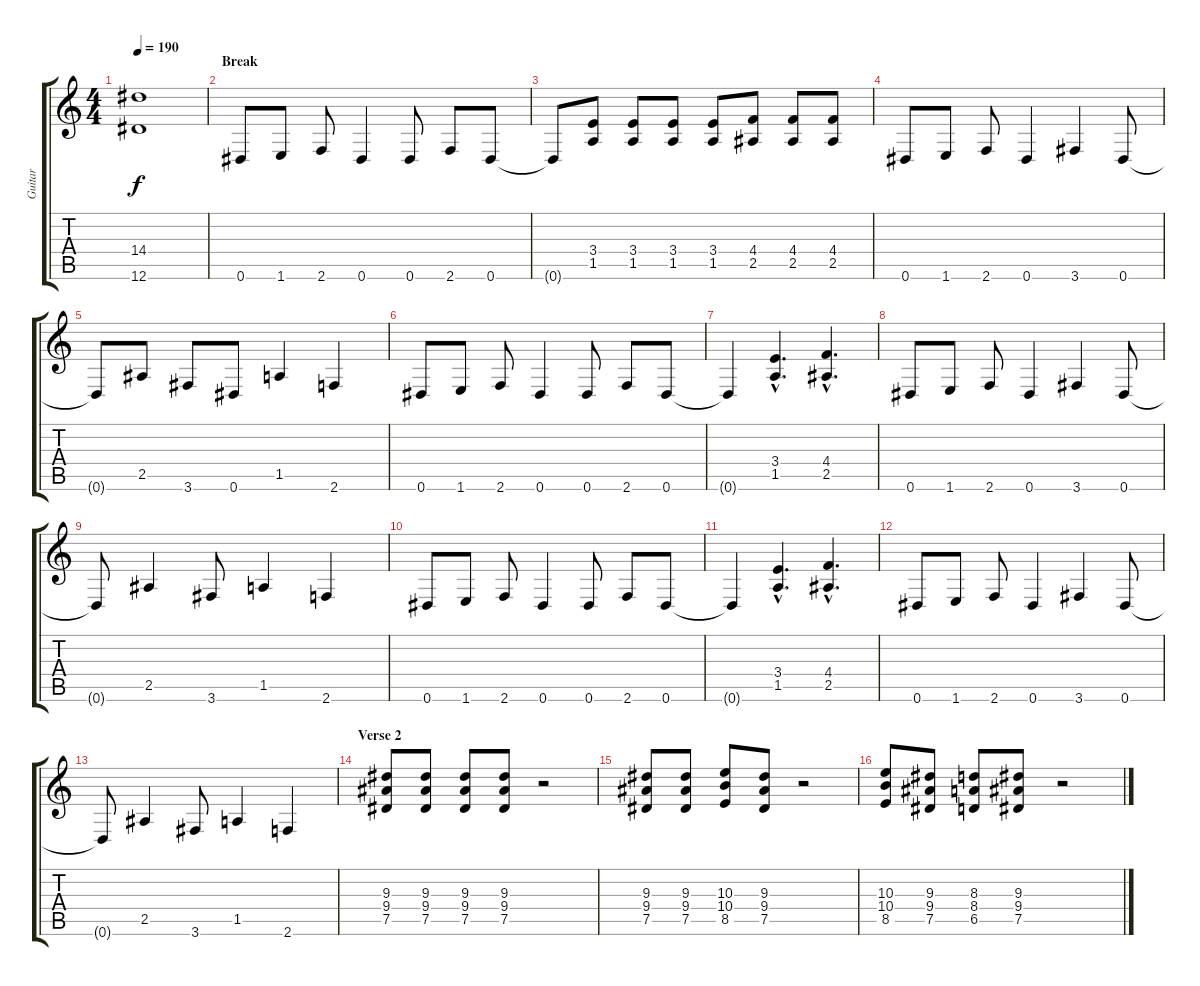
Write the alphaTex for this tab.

\track ("Guitar" "Guitar") {instrument overdrivenguitar}
\staff {score tabs}
\tuning (Eb4 Bb3 Gb3 Db3 Ab2 Eb2) {hide}
\ts (4 4)
\tempo 190
\clef g2
\ks c
(14.4{t} 12.6{t}).1{dy f} |
\section ("" "Break")
0.6.8 1.6.8 2.6.8 0.6.4 0.6.8 2.6.8 0.6.8 |
0.6{t}.8 (3.4 1.5).8 (3.4 1.5).8 (3.4 1.5).8 (3.4 1.5).8 (4.4 2.5).8 (4.4 2.5).8 (4.4 2.5).8 |
0.6.8 1.6.8 2.6.8 0.6.4 3.6.4 0.6.8 |
0.6{t}.8 2.5.8 3.6.8 0.6.8 1.5.4 2.6.4 |
0.6.8 1.6.8 2.6.8 0.6.4 0.6.8 2.6.8 0.6.8 |
0.6{t}.4 (3.4{hac} 1.5{hac}).4{d} (4.4{hac} 2.5{hac}).4{d} |
0.6.8 1.6.8 2.6.8 0.6.4 3.6.4 0.6.8 |
0.6{t}.8 2.5.4 3.6.8 1.5.4 2.6.4 |
0.6.8 1.6.8 2.6.8 0.6.4 0.6.8 2.6.8 0.6.8 |
0.6{t}.4 (3.4{hac} 1.5{hac}).4{d} (4.4{hac} 2.5{hac}).4{d} |
0.6.8 1.6.8 2.6.8 0.6.4 3.6.4 0.6.8 |
0.6{t}.8 2.5.4 3.6.8 1.5.4 2.6.4 |
\section ("" "Verse 2")
(9.3 9.4 7.5).8 (9.3 9.4 7.5).8 (9.3 9.4 7.5).8 (9.3 9.4 7.5).8 r.2 |
(9.3 9.4 7.5).8 (9.3 9.4 7.5).8 (10.3 10.4 8.5).8 (9.3 9.4 7.5).8 r.2 |
(10.3 10.4 8.5).8 (9.3 9.4 7.5).8 (8.3 8.4 6.5).8 (9.3 9.4 7.5).8 r.2
